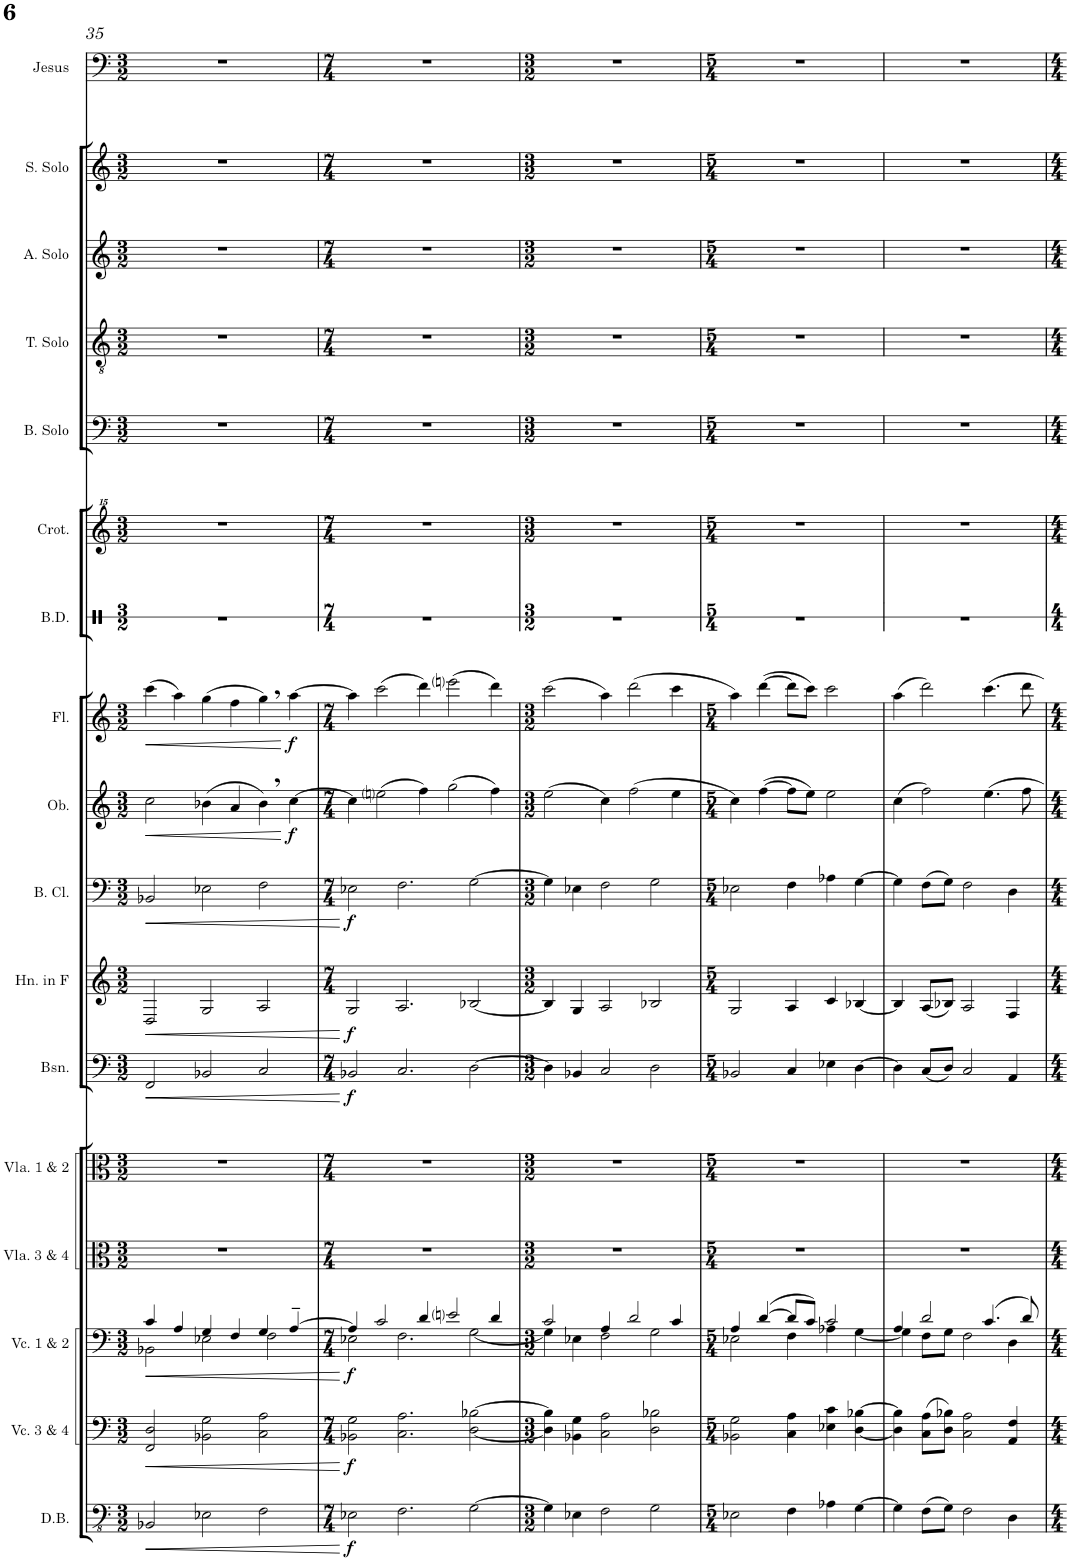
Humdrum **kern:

**kern	**dynam	**kern	**dynam	**kern	**dynam	**kern	**kern	**kern	**dynam	**kern	**dynam	**kern	**dynam	**kern	**dynam	**kern	**dynam	**kern	**kern	**kern	**kern	**kern	**kern	**kern
*part17	*part17	*part16	*part16	*part15	*part15	*part14	*part13	*part12	*part12	*part11	*part11	*part10	*part10	*part9	*part9	*part8	*part8	*part7	*part6	*part5	*part4	*part3	*part2	*part1
*staff17	*staff17	*staff16	*staff16	*staff15	*staff15	*staff14	*staff13	*staff12	*staff12	*staff11	*staff11	*staff10	*staff10	*staff9	*staff9	*staff8	*staff8	*staff7	*staff6	*staff5	*staff4	*staff3	*staff2	*staff1
*I"Double Bass	*	*I"Cello 3 &amp; 4	*	*I"Cello 1 &amp; 2	*	*I"Viola 3 &amp; 4	*I"Viola 1 &amp; 2	*I"Bassoon	*	*I"Horn in F	*	*I"Clarinet in Bb	*	*I"Oboe	*	*I"Flute	*	*I"Bass Drum	*I"Crotales	*I"Bass Solo	*I"Tenor Solo	*I"Alto Solo	*I"Soprano Solo	*I"Jesus (Baritone Solo)
*I'D.B.	*	*	*	*	*	*I'Vla. 3 &amp; 4	*I'Vla. 1 &amp; 2	*I'Bsn.	*	*I'Hn. in F	*	*I'Cl. in Bb	*	*I'Ob.	*	*I'Fl.	*	*I'B.D.	*I'Crot.	*I'B. Solo	*I'T. Solo	*I'A. Solo	*I'S. Solo	*I'Jesus
!!LO:PB:g=z
*clefFv4	*	*clefF4	*	*clefF4	*	*clefC3	*clefC3	*clefF4	*	*clefG2	*	*clefF4	*	*clefG2	*	*clefG2	*	*clefX	*clefG^^2	*clefF4	*clefGv2	*clefG2	*clefG2	*clefF4
*	*	*	*	*	*	*	*	*	*	*Trd4c7	*	*Trd1c2	*	*	*	*	*	*	*	*	*	*	*	*
*k[]	*	*k[]	*	*k[]	*	*k[]	*k[]	*k[]	*	*k[]	*	*k[]	*	*k[]	*	*k[]	*	*k[]	*k[]	*k[]	*k[]	*k[]	*k[]	*k[]
*M3/2	*	*M3/2	*	*M3/2	*	*M3/2	*M3/2	*M3/2	*	*M3/2	*	*M3/2	*	*M3/2	*	*M3/2	*	*M3/2	*M3/2	*M3/2	*M3/2	*M3/2	*M3/2	*M3/2
=35	=35	=35	=35	=35	=35	=35	=35	=35	=35	=35	=35	=35	=35	=35	=35	=35	=35	=35	=35	=35	=35	=35	=35	=35
!	!LO:HP:b	!	!LO:HP:b	!	!LO:HP:b	!	!	!	!LO:HP:b	!	!LO:HP:b	!	!LO:HP:b	!	!LO:HP:b	!	!LO:HP:b	!	!	!	!	!	!	!
*	*	*	*	*^	*	*	*	*	*	*	*	*	*	*	*	*	*	*	*	*	*	*	*	*
2BBB-X/	<	2FF/ 2D/	<	4c/	2BB-X\	<	1.r	1.r	2FF/	<	2D/	<	2BB-X/	<	2cc\	<	(4ccc\	<	1.r	1.r	1.r	1.r	1.r	1.r	1.r
.	.	.	.	4A/	.	.	.	.	.	.	.	.	.	.	.	.	4aa\)	.	.	.	.	.	.	.	.
2EE-X\	.	2BB-X\ 2G\	.	4G/	2E-X\	.	.	.	2BB-X/	.	2G/	.	2E-X\	.	(4b-X\	.	(4gg\	.	.	.	.	.	.	.	.
.	.	.	.	4F/	.	.	.	.	.	.	.	.	.	.	4a/	.	4ff\	.	.	.	.	.	.	.	.
2FF\	.	2C\ 2A\	.	4G/	2F\	.	.	.	2C/	.	2A/	.	2F\	.	4b-,\)	.	4gg,\)	.	.	.	.	.	.	.	.
!	!	!	!	!	!	!	!	!	!	!	!	!	!	!	!	!LO:DY:n=1:b	!	!LO:DY:n=1:b	!	!	!	!	!	!	!
.	.	.	.	[4A~/	.	.	.	.	.	.	.	.	.	.	[4cc\	[ f	[4aa\	[ f	.	.	.	.	.	.	.
*	*	*	*	*v	*v	*	*	*	*	*	*	*	*	*	*	*	*	*	*	*	*	*	*	*	*
.	[	.	[	.	[	.	.	.	[	.	[	.	[	.	.	.	.	.	.	.	.	.	.	.
=36	=36	=36	=36	=36	=36	=36	=36	=36	=36	=36	=36	=36	=36	=36	=36	=36	=36	=36	=36	=36	=36	=36	=36	=36
*M7/4	*	*M7/4	*	*M7/4	*	*M7/4	*M7/4	*M7/4	*	*M7/4	*	*M7/4	*	*M7/4	*	*M7/4	*	*M7/4	*M7/4	*M7/4	*M7/4	*M7/4	*M7/4	*M7/4
*	*	*	*	*^	*	*	*	*	*	*	*	*	*	*	*	*	*	*	*	*	*	*	*	*
!	!LO:DY:b	!	!LO:DY:b	!	!	!LO:DY:b	!	!	!	!LO:DY:b	!	!LO:DY:b	!	!LO:DY:b	!	!	!	!	!	!	!	!	!	!	!
2EE-X\	f	2BB-X\ 2G\	f	4A/]	2E-X\	f	1..r	1..r	2BB-X/	f	2G/	f	2E-X\	f	4cc\]	.	4aa\]	.	1..r	1..r	1..r	1..r	1..r	1..r	1..r
.	.	.	.	2c/	.	.	.	.	.	.	.	.	.	.	(2eeni\	.	(2ccc\	.	.	.	.	.	.	.	.
2.FF\	.	2.C\ 2.A\	.	.	2.F\	.	.	.	2.C/	.	2.A/	.	2.F\	.	.	.	.	.	.	.	.	.	.	.	.
.	.	.	.	4d/	.	.	.	.	.	.	.	.	.	.	4ff\)	.	4ddd\)	.	.	.	.	.	.	.	.
.	.	.	.	2eni/	.	.	.	.	.	.	.	.	.	.	(2gg\	.	(2eeeni\	.	.	.	.	.	.	.	.
[2GG\	.	[2D\ [2B-X\	.	.	[2G\	.	.	.	[2D\	.	[2B-X/	.	[2G\	.	.	.	.	.	.	.	.	.	.	.	.
.	.	.	.	4d/	.	.	.	.	.	.	.	.	.	.	4ff\)	.	4ddd\)	.	.	.	.	.	.	.	.
=37	=37	=37	=37	=37	=37	=37	=37	=37	=37	=37	=37	=37	=37	=37	=37	=37	=37	=37	=37	=37	=37	=37	=37	=37	=37
*M3/2	*	*M3/2	*	*M3/2	*	*	*M3/2	*M3/2	*M3/2	*	*M3/2	*	*M3/2	*	*M3/2	*	*M3/2	*	*M3/2	*M3/2	*M3/2	*M3/2	*M3/2	*M3/2	*M3/2
4GG\]	.	4D\] 4B-\]	.	2c/	4G\]	.	1.r	1.r	4D\]	.	4B-/]	.	4G\]	.	(2ee\	.	(2ccc\	.	1.r	1.r	1.r	1.r	1.r	1.r	1.r
4EE-X\	.	4BB-X\ 4G\	.	.	4E-X\	.	.	.	4BB-X/	.	4G/	.	4E-X\	.	.	.	.	.	.	.	.	.	.	.	.
2FF\	.	2C\ 2A\	.	4A/	2F\	.	.	.	2C/	.	2A/	.	2F\	.	4cc\)	.	4aa\)	.	.	.	.	.	.	.	.
.	.	.	.	2d/	.	.	.	.	.	.	.	.	.	.	(2ff\	.	(2ddd\	.	.	.	.	.	.	.	.
2GG\	.	2D\ 2B-X\	.	.	2G\	.	.	.	2D\	.	2B-X/	.	2G\	.	.	.	.	.	.	.	.	.	.	.	.
.	.	.	.	4c/	.	.	.	.	.	.	.	.	.	.	4ee\	.	4ccc\	.	.	.	.	.	.	.	.
=38	=38	=38	=38	=38	=38	=38	=38	=38	=38	=38	=38	=38	=38	=38	=38	=38	=38	=38	=38	=38	=38	=38	=38	=38	=38
*M5/4	*	*M5/4	*	*M5/4	*	*	*M5/4	*M5/4	*M5/4	*	*M5/4	*	*M5/4	*	*M5/4	*	*M5/4	*	*M5/4	*M5/4	*M5/4	*M5/4	*M5/4	*M5/4	*M5/4
2EE-X\	.	2BB-X\ 2G\	.	4A/	2E-X\	.	4%5r	4%5r	2BB-X/	.	2G/	.	2E-X\	.	4cc\)	.	4aa\)	.	4%5r	4%5r	4%5r	4%5r	4%5r	4%5r	4%5r
.	.	.	.	([4d/	.	.	.	.	.	.	.	.	.	.	([4ff\	.	([4ddd\	.	.	.	.	.	.	.	.
4FF\	.	4C\ 4A\	.	8d/L]	4F\	.	.	.	4C/	.	4A/	.	4F\	.	8ff\L]	.	8ddd\L]	.	.	.	.	.	.	.	.
.	.	.	.	8c/J)	.	.	.	.	.	.	.	.	.	.	8ee\J)	.	8ccc\J)	.	.	.	.	.	.	.	.
4AA-X\	.	4E-X\ 4c\	.	2c/	4A-X\	.	.	.	4E-X\	.	4c/	.	4A-X\	.	2ee\	.	2ccc\	.	.	.	.	.	.	.	.
[4GG\	.	[4D\ [4B-X\	.	.	[4G\	.	.	.	[4D\	.	[4B-X/	.	[4G\	.	.	.	.	.	.	.	.	.	.	.	.
=39	=39	=39	=39	=39	=39	=39	=39	=39	=39	=39	=39	=39	=39	=39	=39	=39	=39	=39	=39	=39	=39	=39	=39	=39	=39
4GG\]	.	4D\] 4B-\]	.	4A/	4G\]	.	4%5r	4%5r	4D\]	.	4B-/]	.	4G\]	.	(4cc\	.	(4aa\	.	4%5r	4%5r	4%5r	4%5r	4%5r	4%5r	4%5r
(8FF\L	.	(8C\ 8A\L	.	2d/	8F\L	.	.	.	(8C/L	.	(8A/L	.	(8F\L	.	2ff\)	.	2ddd\)	.	.	.	.	.	.	.	.
8GG\J)	.	8D\ 8B-X\J)	.	.	8G\J	.	.	.	8D/J)	.	8B-X/J)	.	8G\J)	.	.	.	.	.	.	.	.	.	.	.	.
2FF\	.	2C\ 2A\	.	.	2F\	.	.	.	2C/	.	2A/	.	2F\	.	.	.	.	.	.	.	.	.	.	.	.
.	.	.	.	(4.c/	.	.	.	.	.	.	.	.	.	.	4.ee\	.	4.ccc\	.	.	.	.	.	.	.	.
4DD\	.	4AA/ 4F/	.	.	4D\	.	.	.	4AA/	.	4F/	.	4D\	.	.	.	.	.	.	.	.	.	.	.	.
.	.	.	.	8d/)	.	.	.	.	.	.	.	.	.	.	8ff\	.	8ddd\	.	.	.	.	.	.	.	.
*	*	*	*	*v	*v	*	*	*	*	*	*	*	*	*	*	*	*	*	*	*	*	*	*	*	*
=	=	=	=	=	=	=	=	=	=	=	=	=	=	=	=	=	=	=	=	=	=	=	=	=
*-	*-	*-	*-	*-	*-	*-	*-	*-	*-	*-	*-	*-	*-	*-	*-	*-	*-	*-	*-	*-	*-	*-	*-	*-
